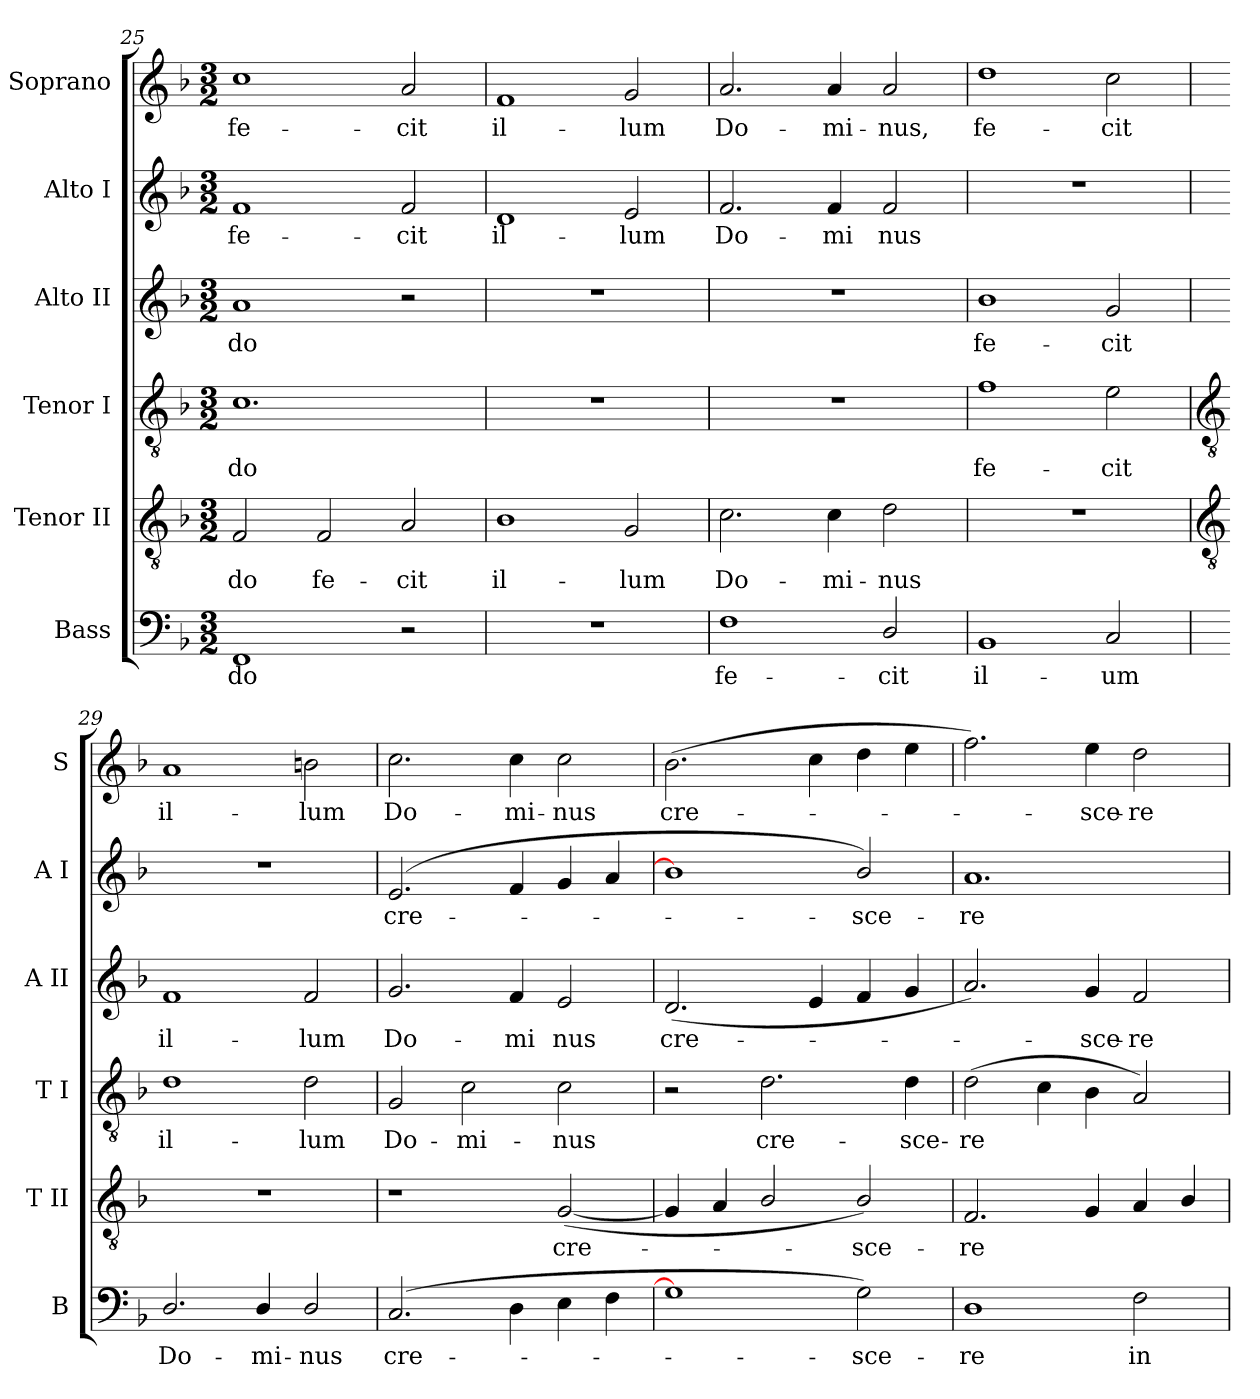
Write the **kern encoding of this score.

**kern	**text	**kern	**text	**kern	**text	**kern	**text	**kern	**text	**kern	**text
*part6	*part6	*part5	*part5	*part4	*part4	*part3	*part3	*part2	*part2	*part1	*part1
*staff6	*staff6	*staff5	*staff5	*staff4	*staff4	*staff3	*staff3	*staff2	*staff2	*staff1	*staff1
*I"Bass	*	*I"Tenor II	*	*I"Tenor I	*	*I"Alto II	*	*I"Alto I	*	*I"Soprano	*
*I'B	*	*I'T II	*	*I'T I	*	*I'A II	*	*I'A I	*	*I'S	*
*clefF4	*	*clefGv2	*	*clefGv2	*	*clefG2	*	*clefG2	*	*clefG2	*
*k[b-]	*	*k[b-]	*	*k[b-]	*	*k[b-]	*	*k[b-]	*	*k[b-]	*
*F:	*	*F:	*	*F:	*	*F:	*	*F:	*	*F:	*
*M3/2	*	*M3/2	*	*M3/2	*	*M3/2	*	*M3/2	*	*M3/2	*
=25	=25	=25	=25	=25	=25	=25	=25	=25	=25	=25	=25
!	!LO:LY:b	!	!LO:LY:b	!	!LO:LY:b	!	!LO:LY:b	!	!LO:LY:b	!	!LO:LY:b
1FF	-do	2F	-do	1.c	-do	1a	-do	1f	fe-	1cc	fe-
!	!	!	!LO:LY:b	!	!	!	!	!	!	!	!
.	.	2F	fe-	.	.	.	.	.	.	.	.
!	!	!	!LO:LY:b	!	!	!	!	!	!LO:LY:b	!	!LO:LY:b
2r	.	2A	-cit	.	.	2r	.	2f	-cit	2a	-cit
=26	=26	=26	=26	=26	=26	=26	=26	=26	=26	=26	=26
!LO:N:vis=1	!	!	!LO:LY:b	!LO:N:vis=1	!	!LO:N:vis=1	!	!	!LO:LY:b	!	!LO:LY:b
1.r	.	1B-	il-	1.r	.	1.r	.	1d	il-	1f	il-
!	!	!	!LO:LY:b	!	!	!	!	!	!LO:LY:b	!	!LO:LY:b
.	.	2G	-lum	.	.	.	.	2e	-lum	2g	-lum
=27	=27	=27	=27	=27	=27	=27	=27	=27	=27	=27	=27
!	!LO:LY:b	!	!LO:LY:b	!LO:N:vis=1	!	!LO:N:vis=1	!	!	!LO:LY:b	!	!LO:LY:b
1F	fe-	2.c	Do-	1.r	.	1.r	.	2.f	Do-	2.a	Do-
!	!	!	!LO:LY:b	!	!	!	!	!	!LO:LY:b	!	!LO:LY:b
.	.	4c	-mi-	.	.	.	.	4f	-mi	4a	-mi-
!	!LO:LY:b	!	!LO:LY:b	!	!	!	!	!	!LO:LY:b	!	!LO:LY:b
2D/	-cit	2d	-nus	.	.	.	.	2f	-nus	2a	-nus,
=28	=28	=28	=28	=28	=28	=28	=28	=28	=28	=28	=28
!	!LO:LY:b	!LO:N:vis=1	!	!	!LO:LY:b	!	!LO:LY:b	!LO:N:vis=1	!	!	!LO:LY:b
1BB-	il-	1.r	.	1f	fe-	1b-	fe-	1.r	.	1dd	fe-
!	!LO:LY:b	!	!	!	!LO:LY:b	!	!LO:LY:b	!	!	!	!LO:LY:b
2C	-um	.	.	2e	-cit	2g	-cit	.	.	2cc	-cit
!!LO:LB:g=z
=29	=29	=29	=29	=29	=29	=29	=29	=29	=29	=29	=29
*	*	*clefGv2	*	*clefGv2	*	*	*	*	*	*	*
!	!LO:LY:b	!LO:N:vis=1	!	!	!LO:LY:b	!	!LO:LY:b	!LO:N:vis=1	!	!	!LO:LY:b
2.D/	Do-	1.r	.	1d	il-	1f	il-	1.r	.	1a	il-
!	!LO:LY:b	!	!	!	!	!	!	!	!	!	!
4D/	-mi-	.	.	.	.	.	.	.	.	.	.
!	!LO:LY:b	!	!	!	!LO:LY:b	!	!LO:LY:b	!	!	!	!LO:LY:b
2D/	-nus	.	.	2d	-lum	2f	-lum	.	.	2bn	-lum
=30	=30	=30	=30	=30	=30	=30	=30	=30	=30	=30	=30
!	!LO:LY:b	!	!	!	!LO:LY:b	!	!LO:LY:b	!	!LO:LY:b	!	!LO:LY:b
(>2.C	cre-	1r	.	2G	Do-	2.g	Do-	(<2.e	cre-	2.cc	Do-
!	!	!	!	!	!LO:LY:b	!	!	!	!	!	!
.	.	.	.	2c	-mi-	.	.	.	.	.	.
!	!	!	!	!	!	!	!LO:LY:b	!	!	!	!LO:LY:b
4D	.	.	.	.	.	4f	-mi	4f	.	4cc	-mi-
!	!	!	!LO:LY:b	!	!LO:LY:b	!	!LO:LY:b	!	!	!	!LO:LY:b
4E	.	(<[2G	cre-	2c	-nus	2e	-nus	4g	.	2cc	-nus
4F	.	.	.	.	.	.	.	4a	.	.	.
=31	=31	=31	=31	=31	=31	=31	=31	=31	=31	=31	=31
!	!	!	!	!	!	!	!LO:LY:b	!	!	!	!LO:LY:b
1G]	.	4G]	.	2r	.	(<2.d	cre-	1b-]	.	(>2.b-	cre-
.	.	4A	.	.	.	.	.	.	.	.	.
!	!	!	!	!	!LO:LY:b	!	!	!	!	!	!
.	.	2B-/	.	2.d	cre-	.	.	.	.	.	.
.	.	.	.	.	.	4e	.	.	.	4cc	.
!	!LO:LY:b	!	!LO:LY:b	!	!	!	!	!	!LO:LY:b	!	!
2G)	sce-	2B-/)	sce-	.	.	4f	.	2b-/)	sce-	4dd	.
!	!	!	!	!	!LO:LY:b	!	!	!	!	!	!
.	.	.	.	4d	-sce-	4g	.	.	.	4ee	.
=32	=32	=32	=32	=32	=32	=32	=32	=32	=32	=32	=32
!	!LO:LY:b	!	!LO:LY:b	!	!LO:LY:b	!	!	!	!LO:LY:b	!	!
1D	-re	2.F	-re	(>2d	-re	2.a)	.	1.a	-re	2.ff)	.
.	.	.	.	4c	.	.	.	.	.	.	.
!	!	!	!	!	!	!	!LO:LY:b	!	!	!	!LO:LY:b
.	.	4G	.	4B-	.	4g	sce-	.	.	4ee	sce-
!	!LO:LY:b	!	!	!	!	!	!LO:LY:b	!	!	!	!LO:LY:b
2F	in	4A	.	2A)	.	2f	-re	.	.	2dd	-re
.	.	4B-/	.	.	.	.	.	.	.	.	.
=	=	=	=	=	=	=	=	=	=	=	=
*-	*-	*-	*-	*-	*-	*-	*-	*-	*-	*-	*-
